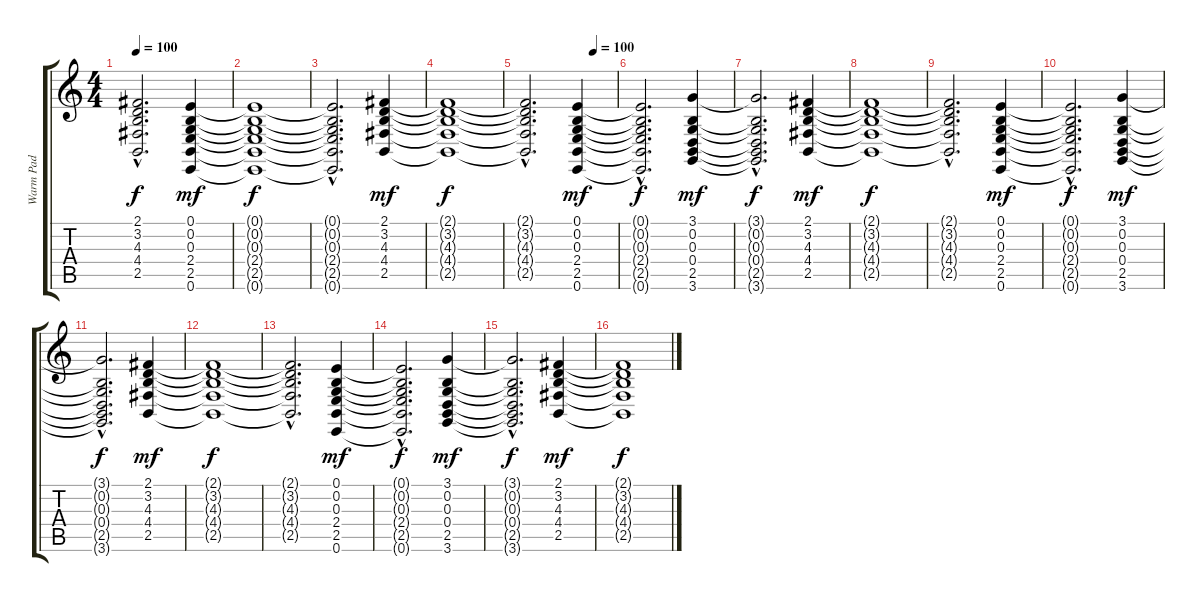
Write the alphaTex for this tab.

\track ("Warm Pad" "Warm Pad") {instrument pad2warm}
\staff {score tabs}
\tuning (E4 B3 G3 D3 A2 E2) {hide}
\ts (4 4)
\tempo 100
\clef g2
\ks c
(2.1{hac t} 3.2{hac t} 4.3{hac t} 4.4{hac t} 2.5{hac t}).2{d dy f} (0.1 0.2 0.3 2.4 2.5 0.6).4{dy mf} |
(0.1{t} 0.2{t} 0.3{t} 2.4{t} 2.5{t} 0.6{t}).1{dy f} |
(0.1{hac t} 0.2{hac t} 0.3{hac t} 2.4{hac t} 2.5{hac t} 0.6{hac t}).2{d} (2.1 3.2 4.3 4.4 2.5).4{dy mf} |
(2.1{t} 3.2{t} 4.3{t} 4.4{t} 2.5{t}).1{dy f} |
\tempo (100 0.75)
(2.1{hac t} 3.2{hac t} 4.3{hac t} 4.4{hac t} 2.5{hac t}).2{d} (0.1 0.2 0.3 2.4 2.5 0.6).4{dy mf} |
(0.1{hac t} 0.2{hac t} 0.3{hac t} 2.4{hac t} 2.5{hac t} 0.6{hac t}).2{d dy f} (3.1 0.2 0.3 0.4 2.5 3.6).4{dy mf} |
(3.1{hac t} 0.2{hac t} 0.3{hac t} 0.4{hac t} 2.5{hac t} 3.6{hac t}).2{d dy f} (2.1 3.2 4.3 4.4 2.5).4{dy mf} |
(2.1{t} 3.2{t} 4.3{t} 4.4{t} 2.5{t}).1{dy f} |
(2.1{hac t} 3.2{hac t} 4.3{hac t} 4.4{hac t} 2.5{hac t}).2{d} (0.1 0.2 0.3 2.4 2.5 0.6).4{dy mf} |
(0.1{hac t} 0.2{hac t} 0.3{hac t} 2.4{hac t} 2.5{hac t} 0.6{hac t}).2{d dy f} (3.1 0.2 0.3 0.4 2.5 3.6).4{dy mf} |
(3.1{hac t} 0.2{hac t} 0.3{hac t} 0.4{hac t} 2.5{hac t} 3.6{hac t}).2{d dy f} (2.1 3.2 4.3 4.4 2.5).4{dy mf} |
(2.1{t} 3.2{t} 4.3{t} 4.4{t} 2.5{t}).1{dy f} |
(2.1{hac t} 3.2{hac t} 4.3{hac t} 4.4{hac t} 2.5{hac t}).2{d} (0.1 0.2 0.3 2.4 2.5 0.6).4{dy mf} |
(0.1{hac t} 0.2{hac t} 0.3{hac t} 2.4{hac t} 2.5{hac t} 0.6{hac t}).2{d dy f} (3.1 0.2 0.3 0.4 2.5 3.6).4{dy mf} |
(3.1{hac t} 0.2{hac t} 0.3{hac t} 0.4{hac t} 2.5{hac t} 3.6{hac t}).2{d dy f} (2.1 3.2 4.3 4.4 2.5).4{dy mf} |
(2.1{t} 3.2{t} 4.3{t} 4.4{t} 2.5{t}).1{dy f}
